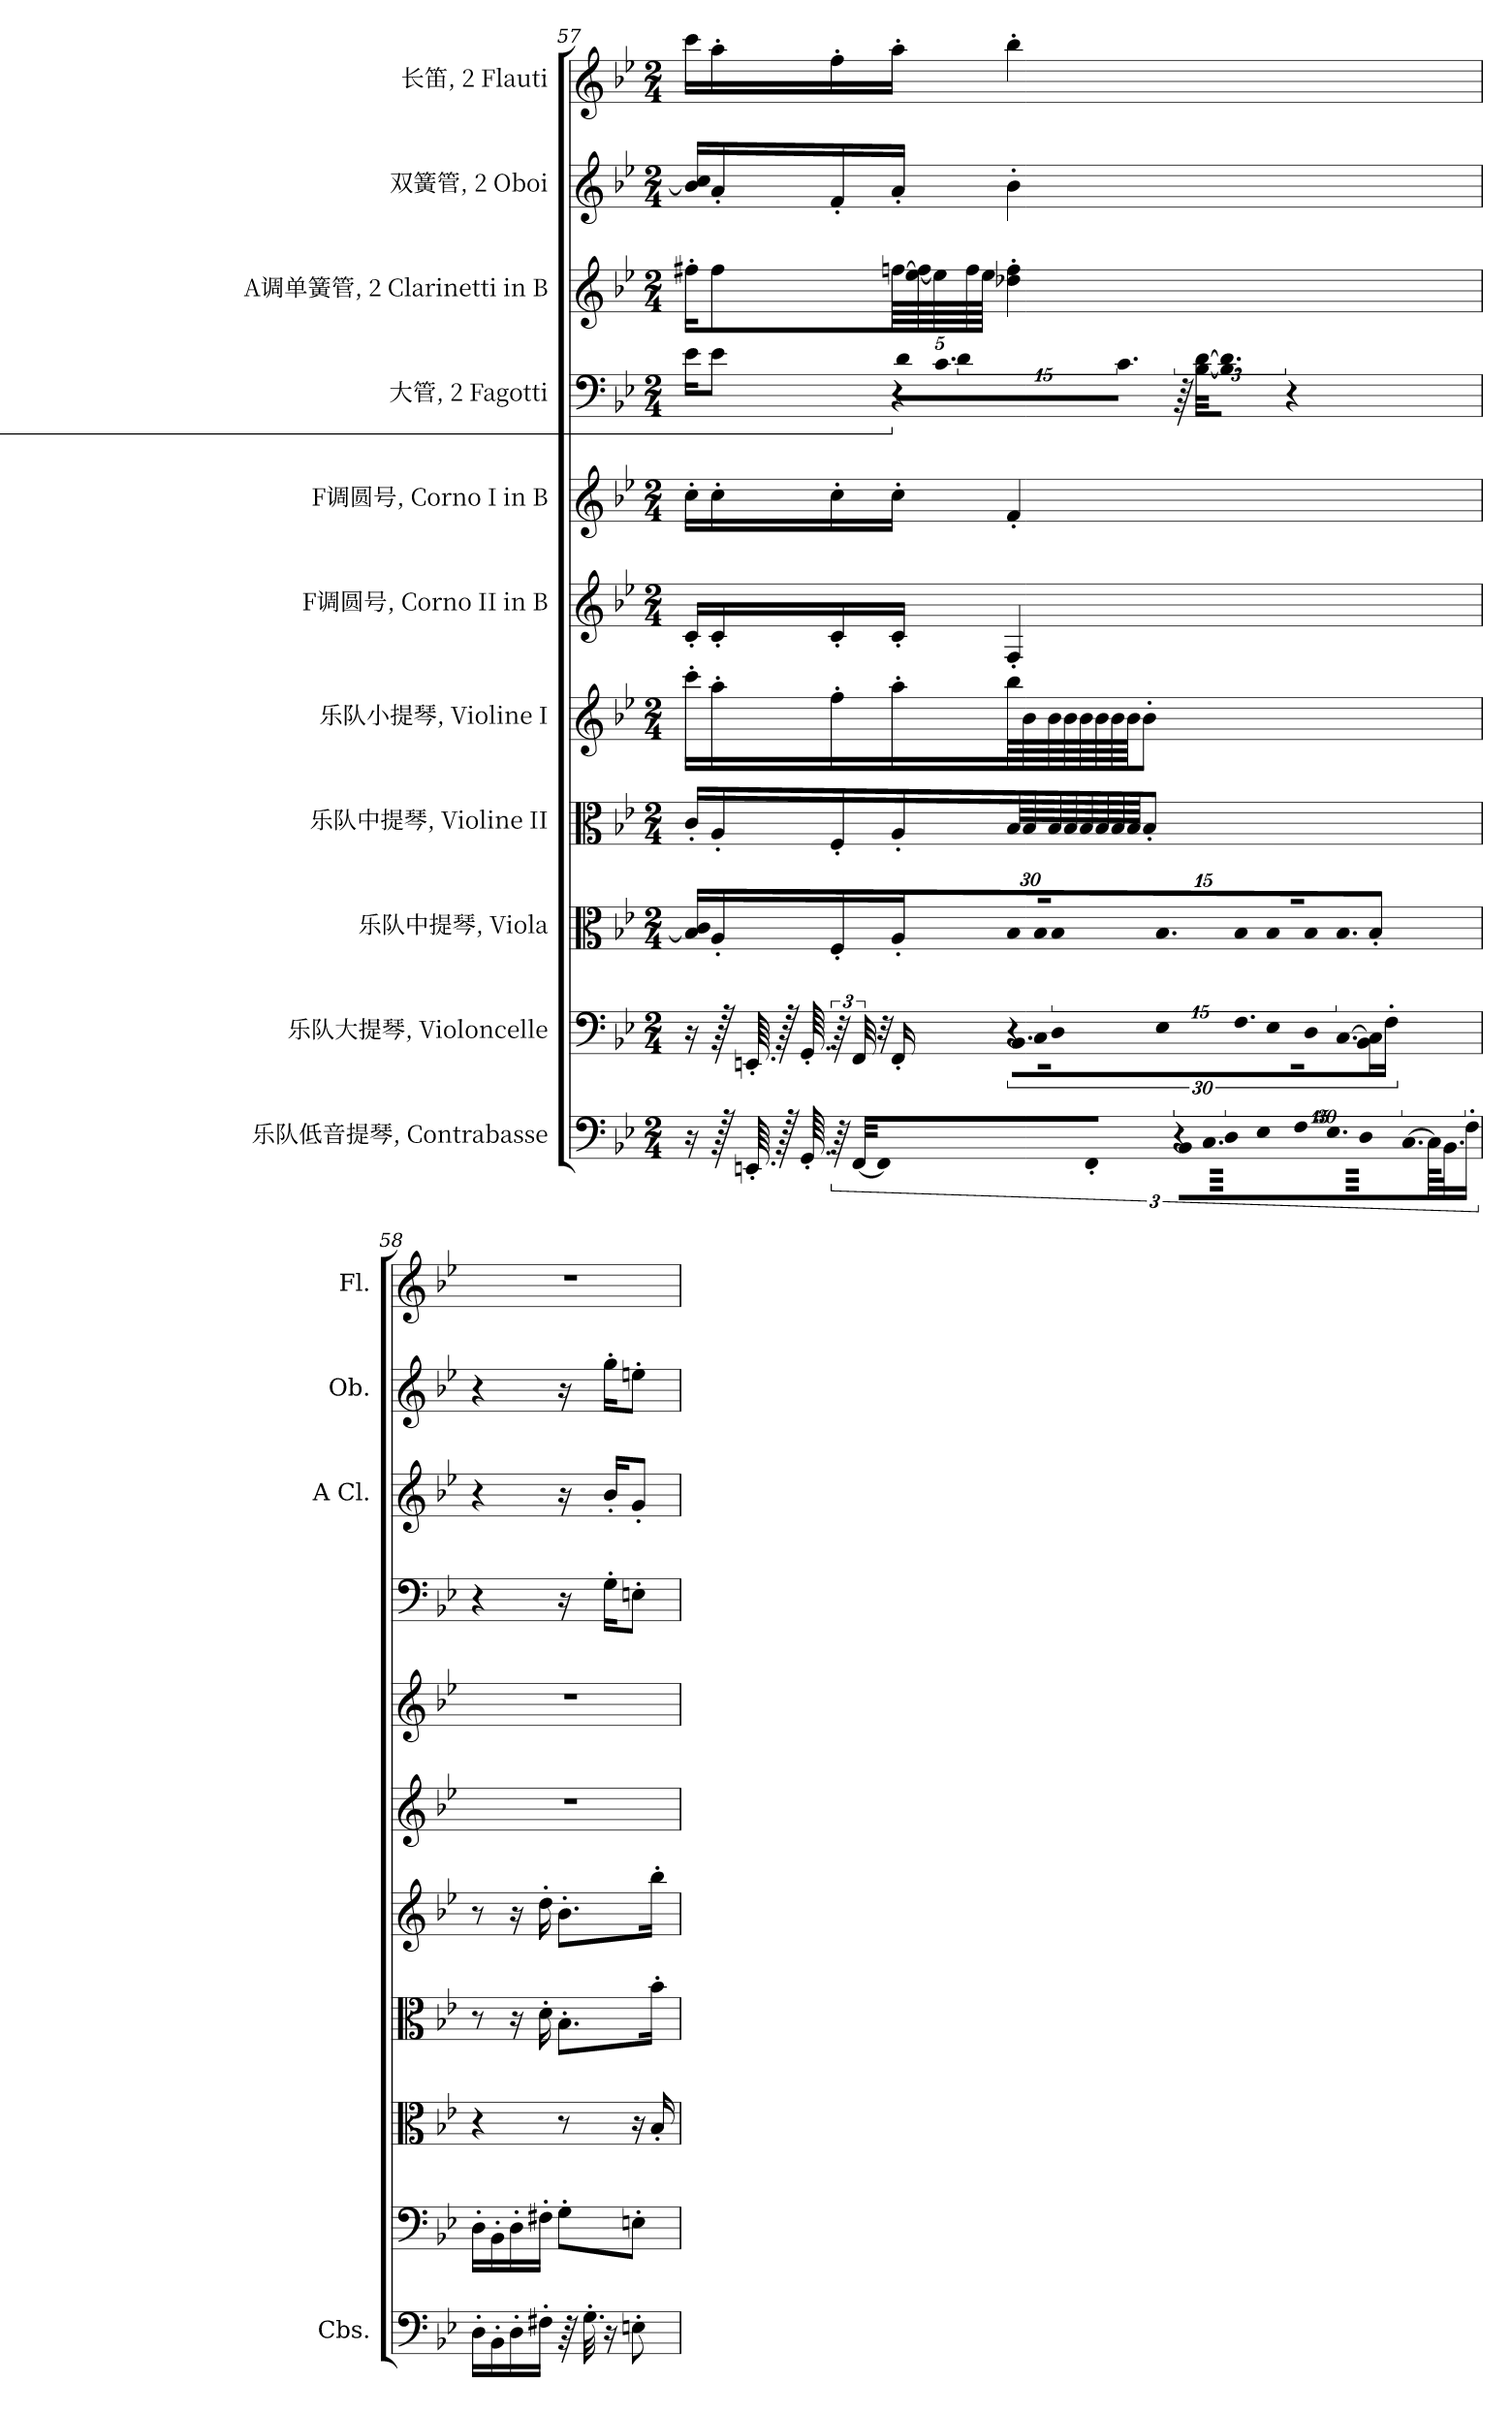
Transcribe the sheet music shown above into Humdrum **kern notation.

**kern	**kern	**kern	**kern	**kern	**kern	**kern	**kern	**kern	**kern	**kern
*part11	*part10	*part9	*part8	*part7	*part6	*part5	*part4	*part3	*part2	*part1
*staff11	*staff10	*staff9	*staff8	*staff7	*staff6	*staff5	*staff4	*staff3	*staff2	*staff1
*I"乐队低音提琴, Contrabasse	*I"乐队大提琴, Violoncelle	*I"乐队中提琴, Viola	*I"乐队中提琴, Violine II	*I"乐队小提琴, Violine I	*I"F调圆号, Corno II in B	*I"F调圆号, Corno I in B	*I"大管, 2 Fagotti	*I"A调单簧管, 2 Clarinetti in B	*I"双簧管, 2 Oboi	*I"长笛, 2 Flauti
*I'Cbs.	*	*	*	*	*	*	*	*I'A Cl.	*I'Ob.	*I'Fl.
!!LO:PB:g=z
*clefF4	*clefF4	*clefC3	*clefC3	*clefG2	*clefG2	*clefG2	*clefF4	*clefG2	*clefG2	*clefG2
*ITrd7c12	*	*	*	*	*ITrd4c7	*ITrd4c7	*	*ITrd2c3	*	*
*k[b-e-]	*k[b-e-]	*k[b-e-]	*k[b-e-]	*k[b-e-]	*k[b-e-a-]	*k[b-e-a-]	*k[b-e-]	*k[f#]	*k[b-e-]	*k[b-e-]
*M2/4	*M2/4	*M2/4	*M2/4	*M2/4	*M2/4	*M2/4	*M2/4	*M2/4	*M2/4	*M2/4
=57	=57	=57	=57	=57	=57	=57	=57	=57	=57	=57
16r	16r	16B-/] 16c/LL	16c'/LL	16ccc'\LL	16F'/LL	16f'\LL	16e-\KL	16dd#X'\KL	16b-/] 16cc/LL	16ccc\LL
128r	128r	16A'/	16A'/	16aa'\	16F'/	16f'\	8e-\J	8dd#\	16a'/	16aa'\
64.EEEn'/	64.EEn'/	.	.	.	.	.	.	.	.	.
128r	128r	.	.	.	.	.	.	.	.	.
64.GGG'/	64.GG'/	.	.	.	.	.	.	.	.	.
96r	96r	16F'/	16F'/	16ff'\	16F'/	16f'\	.	.	16f'/	16ff'\
[48FFF/LLL	48FF/	.	.	.	.	.	.	.	.	.
32FFF/J]	32r	.	.	.	.	.	.	.	.	.
!	!	!	!	!	!	!	!LO:N:vis=128	!	!	!
*	*	*	*	*	*	*	*	*Xbrackettup	*	*
16FFF'/JJ	16FF'/	16A'/	16A'/	16aa'\	16F'/JJ	16f'\JJ	1920%17r	[80ddn\LLL	16a'/JJ	16aa'\JJ
!	!	!	!	!	!	!	!LO:N:vis=256%9	!	!	!
.	.	.	.	.	.	.	960%17d\LLLL	.	.	.
.	.	.	.	.	.	.	.	[80cc\ 80dd\]	.	.
.	.	.	.	.	.	.	.	80cc\]	.	.
!	!	!	!	!	!	!	!LO:N:vis=256.	!	!	!
.	.	.	.	.	.	.	1920%17c\K	.	.	.
.	.	.	.	.	.	.	1920ryy	.	.	.
!	!	!	!	!	!	!	!LO:N:vis=256%9	!	!	!
.	.	.	.	.	.	.	960%17d\	.	.	.
.	.	.	.	.	.	.	.	80dd\	.	.
.	.	.	.	.	.	.	.	80cc\JJJJ	.	.
!	!	!	!	!	!	!	!LO:N:vis=256.	!	!	!
.	.	.	.	.	.	.	1920%17c\JJJJk	.	.	.
!LO:N:vis=128	!LO:N:vis=128	!	!	!	!	!	!	!	!	!
*	*	*Xbrackettup	*	*	*	*	*	*	*	*
!	!	!LO:N:vis=256%9	!	!	!	!	!	!	!	!
1920%17r	1920%17r	960%17B-/LL	64B-/LL	64bb-\LL	4BB-'/	4B-'/	96r	4b-X\' 4dd\'	4b-'\	4bb-'\
!LO:N:vis=256%9	!LO:N:vis=256.	!	!	!	!	!	!	!	!	!
960%17BBB-\LLLL	1920%17BB-\KLLLL	.	.	.	.	.	.	.	.	.
.	.	.	.	.	.	.	[48B-\ [48d\KLL	.	.	.
.	.	.	64B-/	64b-\	.	.	.	.	.	.
!	!LO:N:vis=256%9	!LO:N:vis=256%9	!	!	!	!	!	!	!	!
.	960%17C\	960%17B-/	.	.	.	.	.	.	.	.
!LO:N:vis=256.	!	!	!	!	!	!	!	!	!	!
1920%17CC\K	.	.	.	.	.	.	.	.	.	.
.	.	.	64B-/	64b-\	.	.	16.B-\] 16.d\]JJ	.	.	.
1920ryy	1920ryy	1920ryy	.	.	.	.	.	.	.	.
!LO:N:vis=256%9	!LO:N:vis=256%9	!LO:N:vis=256%9	!	!	!	!	!	!	!	!
960%17DD\	960%17D\	960%17B-/	.	.	.	.	.	.	.	.
.	.	.	64B-/	64b-\	.	.	.	.	.	.
!LO:N:vis=256%9	!LO:N:vis=256%9	!LO:N:vis=256.	!	!	!	!	!	!	!	!
960%17EE-\	960%17E-\	1920%17B-/K	.	.	.	.	.	.	.	.
!	!	!LO:N:vis=256%9	!	!	!	!	!	!	!	!
.	.	960%17B-/	64B-/	64b-\	.	.	.	.	.	.
!LO:N:vis=256%9	!LO:N:vis=256.	!	!	!	!	!	!	!	!	!
960%17FF\	1920%17F\K	.	.	.	.	.	.	.	.	.
.	.	.	64B-/	64b-\	.	.	.	.	.	.
!	!LO:N:vis=256%9	!LO:N:vis=256%9	!	!	!	!	!	!	!	!
.	960%17E-\	960%17B-/	.	.	.	.	.	.	.	.
!LO:N:vis=256.	!	!	!	!	!	!	!	!	!	!
1920%17EE-\K	.	.	.	.	.	.	.	.	.	.
.	.	.	64B-/	64b-\	.	.	.	.	.	.
1920ryy	1920ryy	1920ryy	.	.	.	.	.	.	.	.
!LO:N:vis=256%9	!LO:N:vis=256%9	!LO:N:vis=256%9	!	!	!	!	!	!	!	!
960%17DD\	960%17D\	960%17B-/	.	.	.	.	.	.	.	.
.	.	.	64B-/JJJ	64b-\JJJ	.	.	.	.	.	.
!LO:N:vis=256.	!LO:N:vis=256.	!LO:N:vis=256.	!	!	!	!	!	!	!	!
[1920%17CC\K	[1920%17C\JJK	1920%17B-/JJJK	.	.	.	.	.	.	.	.
64CC\J]	16BB-\ 16C\]	8B-'/J	8B-'/J	8b-'\J	.	.	8r	.	.	.
32.BBB-\J	.	.	.	.	.	.	.	.	.	.
16FF'\JJ	16F'\JJ	.	.	.	.	.	.	.	.	.
!!LO:PB:g=z
=58	=58	=58	=58	=58	=58	=58	=58	=58	=58	=58
16DD'\LL	16D'\LL	4r	8r	8r	2r	2r	4r	4r	4r	2r
16BBB-'\	16BB-'\	.	.	.	.	.	.	.	.	.
16DD'\	16D'\	.	16r	16r	.	.	.	.	.	.
16FF#X'\JJ	16F#X'\JJ	.	16d'\	16dd'\	.	.	.	.	.	.
64r	8G'\L	8r	8.B-'\L	8.b-'\L	.	.	16r	16r	16r	.
32.GG'\	.	.	.	.	.	.	.	.	.	.
16r	.	.	.	.	.	.	16G'\KL	16g'/KL	16gg'\KL	.
8EEn'\	8En'\J	16r	.	.	.	.	8En'\J	8e'/J	8een'\J	.
.	.	16B-'/	16b-'\Jk	16bb-'\Jk	.	.	.	.	.	.
=	=	=	=	=	=	=	=	=	=	=
*-	*-	*-	*-	*-	*-	*-	*-	*-	*-	*-
